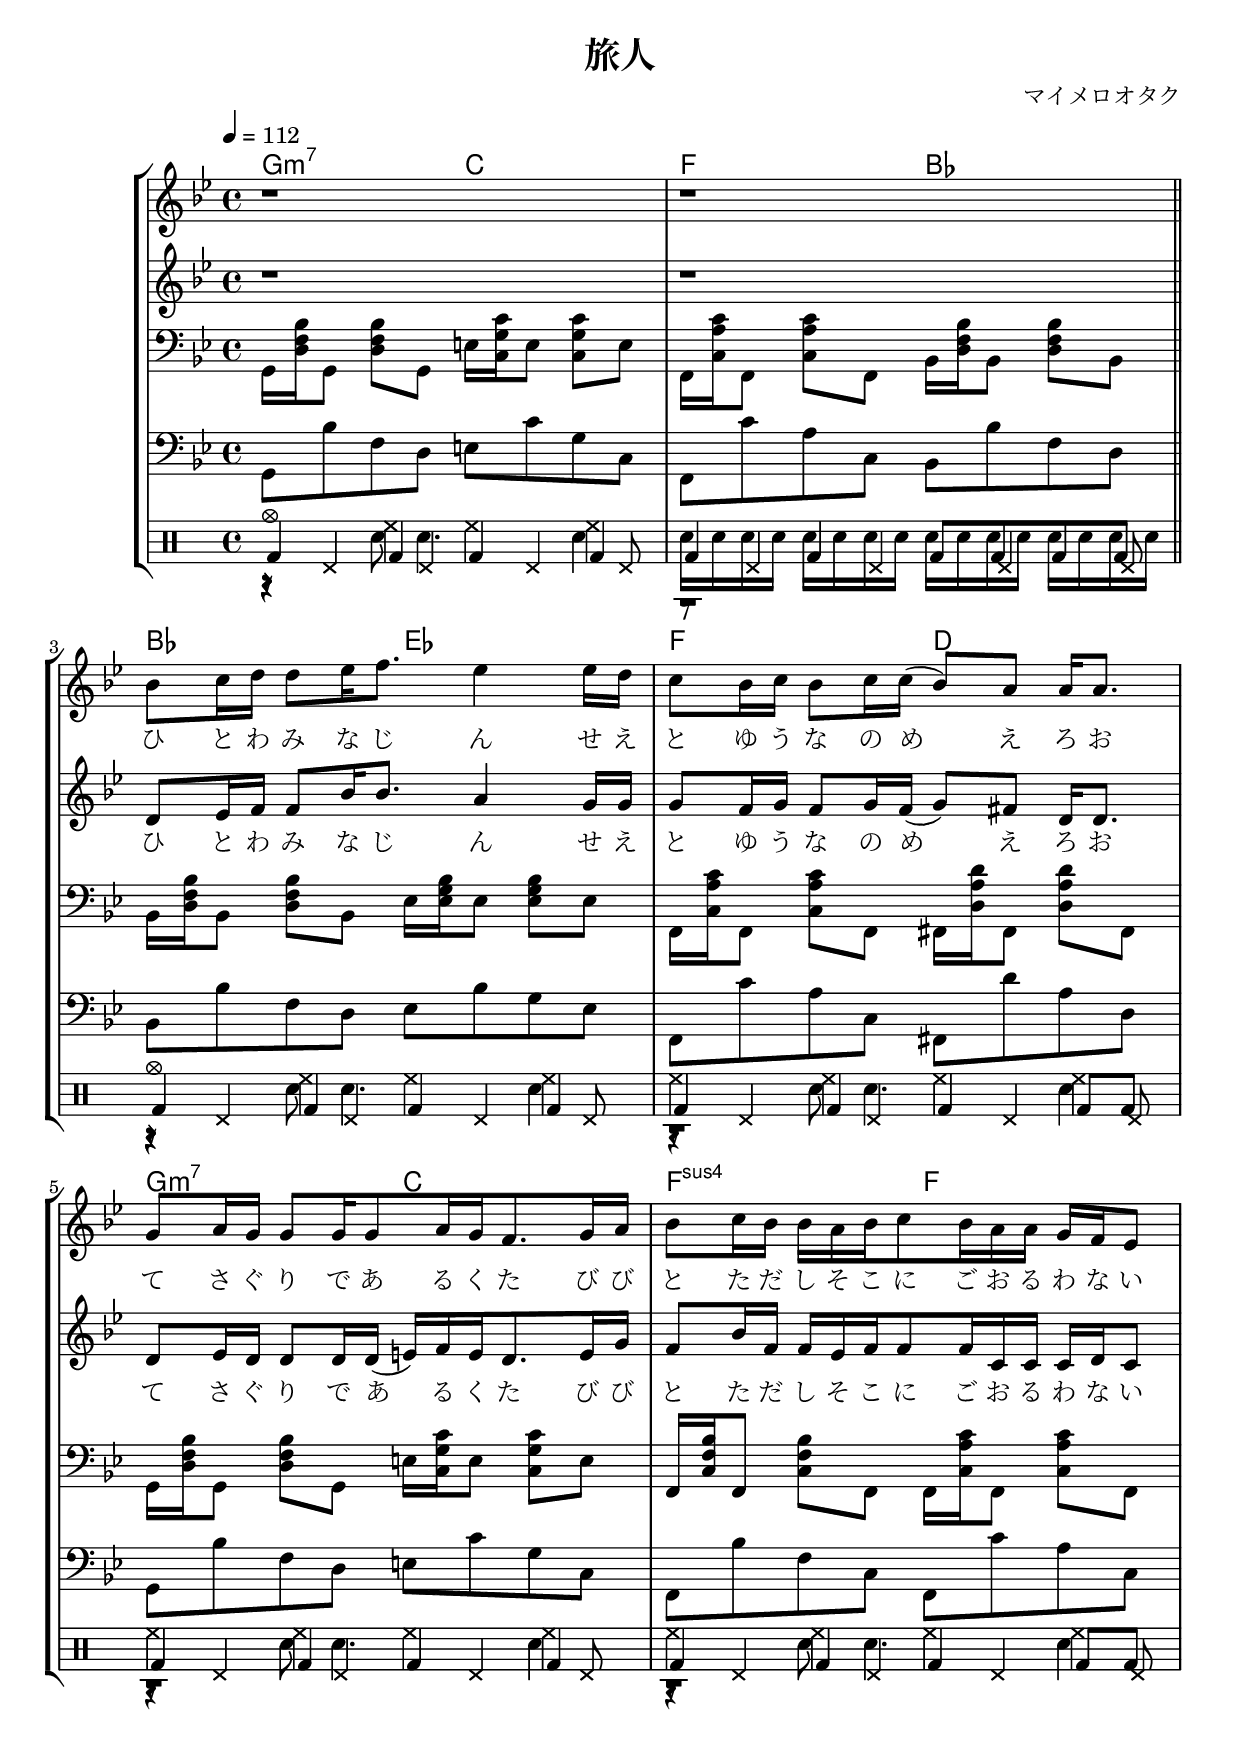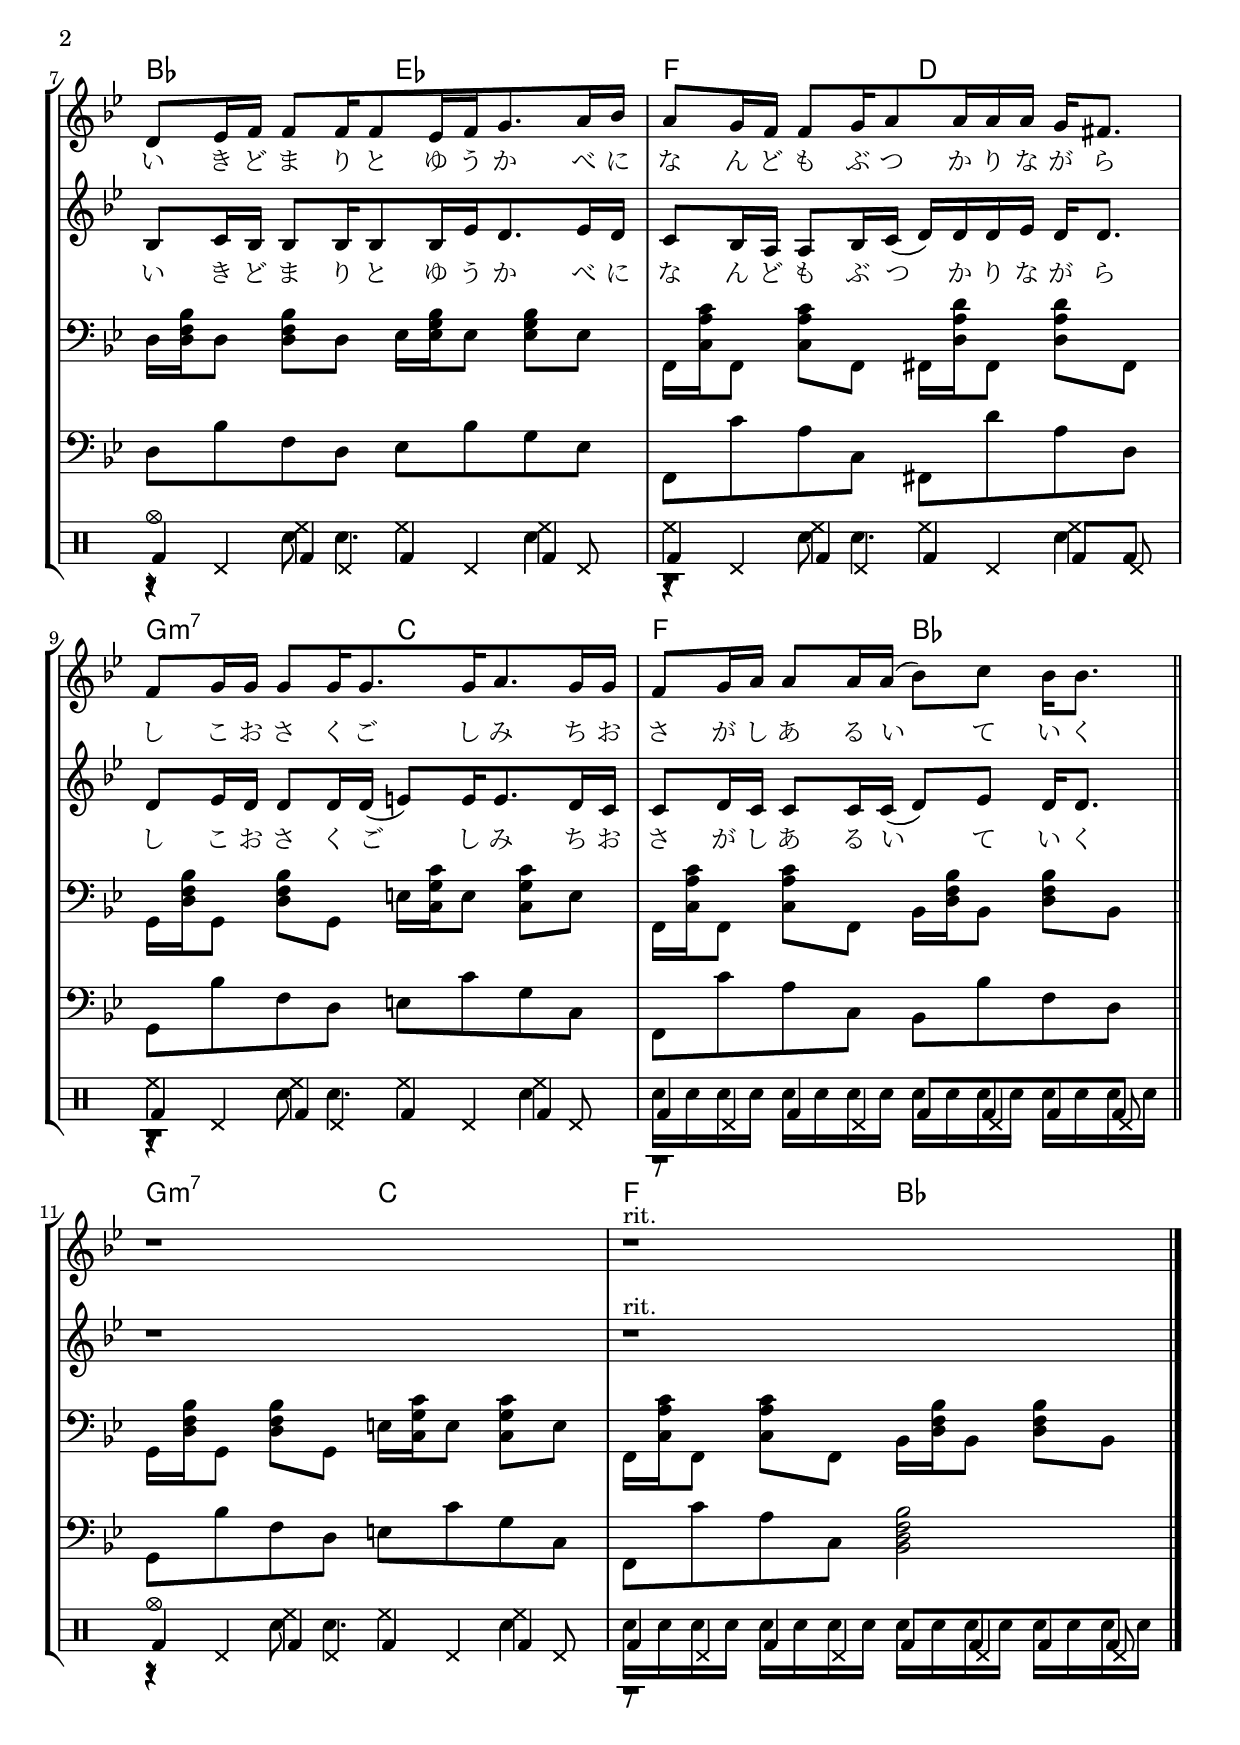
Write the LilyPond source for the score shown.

\version "2.12.1"

\header {
	title = \markup {旅人}
	composer = \markup \center-column {マイメロオタク}
}

harmony = \chordmode {
	g2:min7 c f bes 

	bes es f d g:min7 c f:sus4 f bes es f d g:min7 c f bes 

	g:min7 c f bes 
}

melody = {
	\key bes \major
	\tempo 4 = 112
	r1 | r1   
	\set Staff.midiInstrument = #"mmi0.42"
	bes'8  c''16  d''16  d''8  es''16  f''8.  es''4  es''16  d''16 
	c''8  bes'16  c''16  bes'8  c''16  c''16  (bes'8)  a'8  a'16  a'8. 
	g'8  a'16  g'16  g'8  g'16  g'8  a'16  g'16  f'8.  g'16  a'16 
	bes'8  c''16  bes'16  bes'16  a'16  bes'16  c''8  bes'16  a'16  a'16  g'16  f'16  es'8 
	d'8  es'16  f'16  f'8  f'16  f'8  es'16  f'16  g'8.  a'16  bes'16 
	a'8  g'16  f'16  f'8  g'16  a'8  a'16  a'16  a'16  g'16  fis'8. 
	f'8  g'16  g'16  g'8  g'16  g'8.  g'16  a'8.  g'16  g'16 
	f'8  g'16  a'16  a'8  a'16  a'16  (bes'8)  c''8  bes'16  bes'8.
	r1 | r1^"rit." \bar "|."
}

words = \lyricmode {
	
	ひ  と  わ  み  な  じ  ん  せ  え  と  ゆ  う  な  の  め  え  ろ  お  て  さ  ぐ  り  で  あ  る  く  た  び  び  と  た  だ  し  そ  こ  に  ご  お  る  わ  な  い  い  き  ど  ま  り  と  ゆ  う  か  べ  に  な  ん  ど  も  ぶ  つ  か  り  な  が  ら  し  こ  お  さ  く  ご  し  み  ち  お  さ  が  し  あ  る  い  て  い  く  
	
}

secondmelody = {
	\key bes \major
	\tempo 4 = 112
	r1 | r1   
	\set Staff.midiInstrument = #"mmi0.42"
	d'8  es'16  f'16  f'8  bes'16  bes'8.  a'4  g'16  g'16 
	g'8  f'16  g'16  f'8  g'16  f'16  (g'8)  fis'8  d'16  d'8. 
	d'8  es'16  d'16  d'8  d'16  d'16  (e'16)  f'16  e'16  d'8.  e'16  g'16 
	f'8  bes'16  f'16  f'16  es'16  f'16  f'8  f'16  c'16  c'16  c'16  d'16  c'8 
	bes8  c'16  bes16  bes8  bes16  bes8  bes16  es'16  d'8.  es'16  d'16 
	c'8  bes16  a16  a8  bes16  c'16  (d'16)  d'16  d'16  es'16  d'16  d'8. 
	d'8  es'16  d'16  d'8  d'16  d'16  (e'8)  e'16  e'8.  d'16  c'16 
	c'8  d'16  c'16  c'8  c'16  c'16  (d'8)  es'8  d'16  d'8.
	r1 | r1^"rit." \bar "|."
}

secondwords = \lyricmode {
	
	ひ  と  わ  み  な  じ  ん  せ  え  と  ゆ  う  な  の  め  え  ろ  お  て  さ  ぐ  り  で  あ  る  く  た  び  び  と  た  だ  し  そ  こ  に  ご  お  る  わ  な  い  い  き  ど  ま  り  と  ゆ  う  か  べ  に  な  ん  ど  も  ぶ  つ  か  り  な  が  ら  し  こ  お  さ  く  ご  し  み  ち  お  さ  が  し  あ  る  い  て  い  く  
	
}

tempochange = {
	\tempo 4 = 112
	r1 | r1 \bar "||"
	\tempo 4 = 112
	r1 | r1 | r1 | r1 | r1 | r1 | r1 | r1 \bar "||"
	\tempo 4 = 112
	r1 | \tempo 4 = 84 r2 \tempo 4 = 74 r2 \bar "|."
}

mainacc = {
	\clef bass
	\set Staff.midiInstrument = #"Pad 7 (halo)"
	\key bes \major
	\tempo 4 = 112
	g,16 <d f bes>16 g,8 <d f bes>8 g,8
	e16 <c g c'>16 e8 <c g c'>8 e8
	f,16 <c a c'>16 f,8 <c a c'>8 f,8
	bes,16 <d f bes>16 bes,8 <d f bes>8 bes,8
	\bar "||"

	\set Staff.midiInstrument = #"Pad 7 (halo)"
	bes,16 <d f bes>16 bes,8 <d f bes>8 bes,8
	es16 <es g bes>16 es8 <es g bes>8 es8
	f,16 <c a c'>16 f,8 <c a c'>8 f,8
	fis,16 <d a d'>16 fis,8 <d a d'>8 fis,8
	g,16 <d f bes>16 g,8 <d f bes>8 g,8
	e16 <c g c'>16 e8 <c g c'>8 e8
	f,16 <c f bes>16 f,8 <c f bes>8 f,8
	f,16 <c a c'>16 f,8 <c a c'>8 f,8
	d16 <d f bes>16 d8 <d f bes>8 d8
	es16 <es g bes>16 es8 <es g bes>8 es8
	f,16 <c a c'>16 f,8 <c a c'>8 f,8
	fis,16 <d a d'>16 fis,8 <d a d'>8 fis,8
	g,16 <d f bes>16 g,8 <d f bes>8 g,8
	e16 <c g c'>16 e8 <c g c'>8 e8
	f,16 <c a c'>16 f,8 <c a c'>8 f,8
	bes,16 <d f bes>16 bes,8 <d f bes>8 bes,8
	\bar "||"

	\set Staff.midiInstrument = #"Pad 7 (halo)"
	g,16 <d f bes>16 g,8 <d f bes>8 g,8
	e16 <c g c'>16 e8 <c g c'>8 e8
	f,16 <c a c'>16 f,8 <c a c'>8 f,8
	bes,16 <d f bes>16 bes,8 <d f bes>8 bes,8
	\bar "|."
}

subacc = {
	\clef bass
	\set Staff.midiInstrument = #"Clarinet"
	\key bes \major
	\tempo 4 = 112
	g,8 bes f d
	e8 c' g c
	f,8 c' a c
	bes,8 bes f d
	\bar "||"

	\set Staff.midiInstrument = #"Clarinet"
	bes,8 bes f d
	es8 bes g es
	f,8 c' a c
	fis,8 d' a d
	g,8 bes f d
	e8 c' g c
	f,8 bes f c
	f,8 c' a c
	d8 bes f d
	es8 bes g es
	f,8 c' a c
	fis,8 d' a d
	g,8 bes f d
	e8 c' g c
	f,8 c' a c
	bes,8 bes f d
	\bar "||"

	\set Staff.midiInstrument = #"Clarinet"
	g,8 bes f d
	e8 c' g c
	f,8 c' a c
	<bes, d f bes>2
	\bar "|."
}

percA = {
	\drummode {
	r4 hh4 hh4 hh4  |r1  \bar "||"
	r4 hh4 hh4 hh4  |hh4 hh4 hh4 hh4  |hh4 hh4 hh4 hh4  |hh4 hh4 hh4 hh4  |r4 hh4 hh4 hh4  |hh4 hh4 hh4 hh4  |hh4 hh4 hh4 hh4  |r1  \bar "||"
	r4 hh4 hh4 hh4  |r1  \bar "|."
	}
}

percB = {
	\drummode {
	r4 sn8 sn4. sn4  |sn16 sn16 sn16 sn16 sn16 sn16 sn16 sn16 sn16 sn16 sn16 sn16 sn16 sn16 sn16 sn16  \bar "||"
	r4 sn8 sn4. sn4  |r4 sn8 sn4. sn4  |r4 sn8 sn4. sn4  |r4 sn8 sn4. sn4  |r4 sn8 sn4. sn4  |r4 sn8 sn4. sn4  |r4 sn8 sn4. sn4  |sn16 sn16 sn16 sn16 sn16 sn16 sn16 sn16 sn16 sn16 sn16 sn16 sn16 sn16 sn16 sn16  \bar "||"
	r4 sn8 sn4. sn4  |sn16 sn16 sn16 sn16 sn16 sn16 sn16 sn16 sn16 sn16 sn16 sn16 sn16 sn16 sn16 sn16  \bar "|."
	}
}

percC = {
	\drummode {
	bd4 bd4 bd4 bd4  |bd4 bd4 bd8 bd8 bd8 bd8  \bar "||"
	bd4 bd4 bd4 bd4  |bd4 bd4 bd4 bd8 bd8  |bd4 bd4 bd4 bd4  |bd4 bd4 bd4 bd8 bd8  |bd4 bd4 bd4 bd4  |bd4 bd4 bd4 bd8 bd8  |bd4 bd4 bd4 bd4  |bd4 bd4 bd8 bd8 bd8 bd8  \bar "||"
	bd4 bd4 bd4 bd4  |bd4 bd4 bd8 bd8 bd8 bd8  \bar "|."
	}
}

percD = {
	\drummode {
	r8 hhp4 hhp4 hhp4 hhp8  |r8 hhp4 hhp4 hhp4 hhp8  \bar "||"
	r8 hhp4 hhp4 hhp4 hhp8  |r8 hhp4 hhp4 hhp4 hhp8  |r8 hhp4 hhp4 hhp4 hhp8  |r8 hhp4 hhp4 hhp4 hhp8  |r8 hhp4 hhp4 hhp4 hhp8  |r8 hhp4 hhp4 hhp4 hhp8  |r8 hhp4 hhp4 hhp4 hhp8  |r8 hhp4 hhp4 hhp4 hhp8  \bar "||"
	r8 hhp4 hhp4 hhp4 hhp8  |r8 hhp4 hhp4 hhp4 hhp8  \bar "|."
	}
}

percE = {
	\drummode {
	cymc1  |r1 \bar "||"
	cymc1  |r1 |r1 |r1 |cymc1  |r1 |r1 |r1 \bar "||"
	cymc1  |r1 \bar "|."
	}
}

\score {
	<<
		\new StaffGroup <<
			\new ChordNames {\harmony}
			\new Voice = "melody" {\melody}
			\new Lyrics \lyricsto "melody" \words
			\new Voice = "secondmelody" {\secondmelody}
			\new Lyrics \lyricsto "secondmelody" \secondwords
			\new Staff = "mainacc" {\mainacc}
			\new Staff = "subacc" {\subacc}
			\new DrumStaff <<
				\new DrumVoice {\percA}
				\new DrumVoice {\percB}
				\new DrumVoice {\percC}
				\new DrumVoice {\percD}
				\new DrumVoice {\percE}
			>>
		>>
	>>
	\layout { }
}
